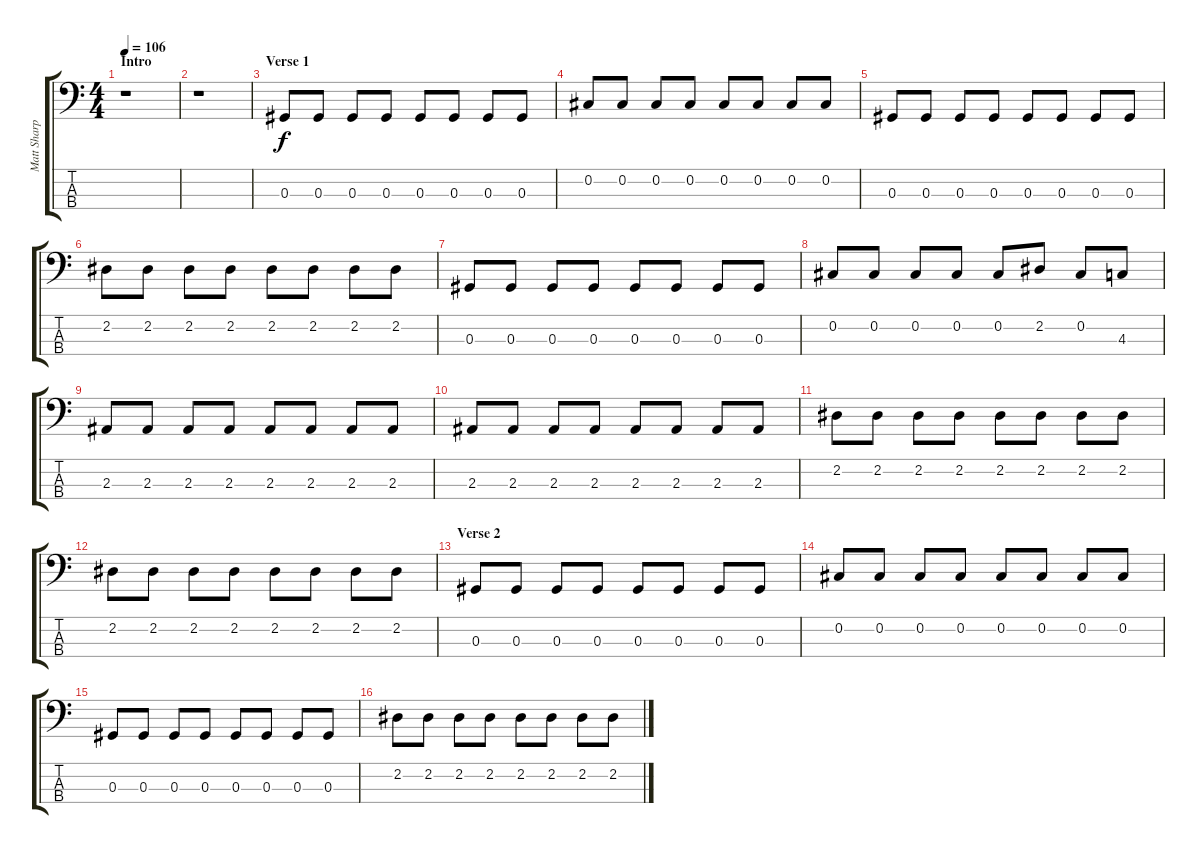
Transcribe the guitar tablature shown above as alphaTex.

\track ("Matt Sharp" "Matt Sharp") {instrument electricbasspick}
\staff {score tabs}
\tuning (Gb2 Db2 Ab1 Eb1) {hide}
\ts (4 4)
\section ("" "Intro")
\tempo 106
\clef f4
\ks c
r.1{dy f instrument electricbasspick} |
r.1 |
\section ("" "Verse 1")
0.3.8 0.3.8 0.3.8 0.3.8 0.3.8 0.3.8 0.3.8 0.3.8 |
0.2.8 0.2.8 0.2.8 0.2.8 0.2.8 0.2.8 0.2.8 0.2.8 |
0.3.8 0.3.8 0.3.8 0.3.8 0.3.8 0.3.8 0.3.8 0.3.8 |
2.2.8 2.2.8 2.2.8 2.2.8 2.2.8 2.2.8 2.2.8 2.2.8 |
0.3.8 0.3.8 0.3.8 0.3.8 0.3.8 0.3.8 0.3.8 0.3.8 |
0.2.8 0.2.8 0.2.8 0.2.8 0.2.8 2.2.8 0.2.8 4.3.8 |
2.3.8 2.3.8 2.3.8 2.3.8 2.3.8 2.3.8 2.3.8 2.3.8 |
2.3.8 2.3.8 2.3.8 2.3.8 2.3.8 2.3.8 2.3.8 2.3.8 |
2.2.8 2.2.8 2.2.8 2.2.8 2.2.8 2.2.8 2.2.8 2.2.8 |
2.2.8 2.2.8 2.2.8 2.2.8 2.2.8 2.2.8 2.2.8 2.2.8 |
\section ("" "Verse 2")
0.3.8 0.3.8 0.3.8 0.3.8 0.3.8 0.3.8 0.3.8 0.3.8 |
0.2.8 0.2.8 0.2.8 0.2.8 0.2.8 0.2.8 0.2.8 0.2.8 |
0.3.8 0.3.8 0.3.8 0.3.8 0.3.8 0.3.8 0.3.8 0.3.8 |
2.2.8 2.2.8 2.2.8 2.2.8 2.2.8 2.2.8 2.2.8 2.2.8
